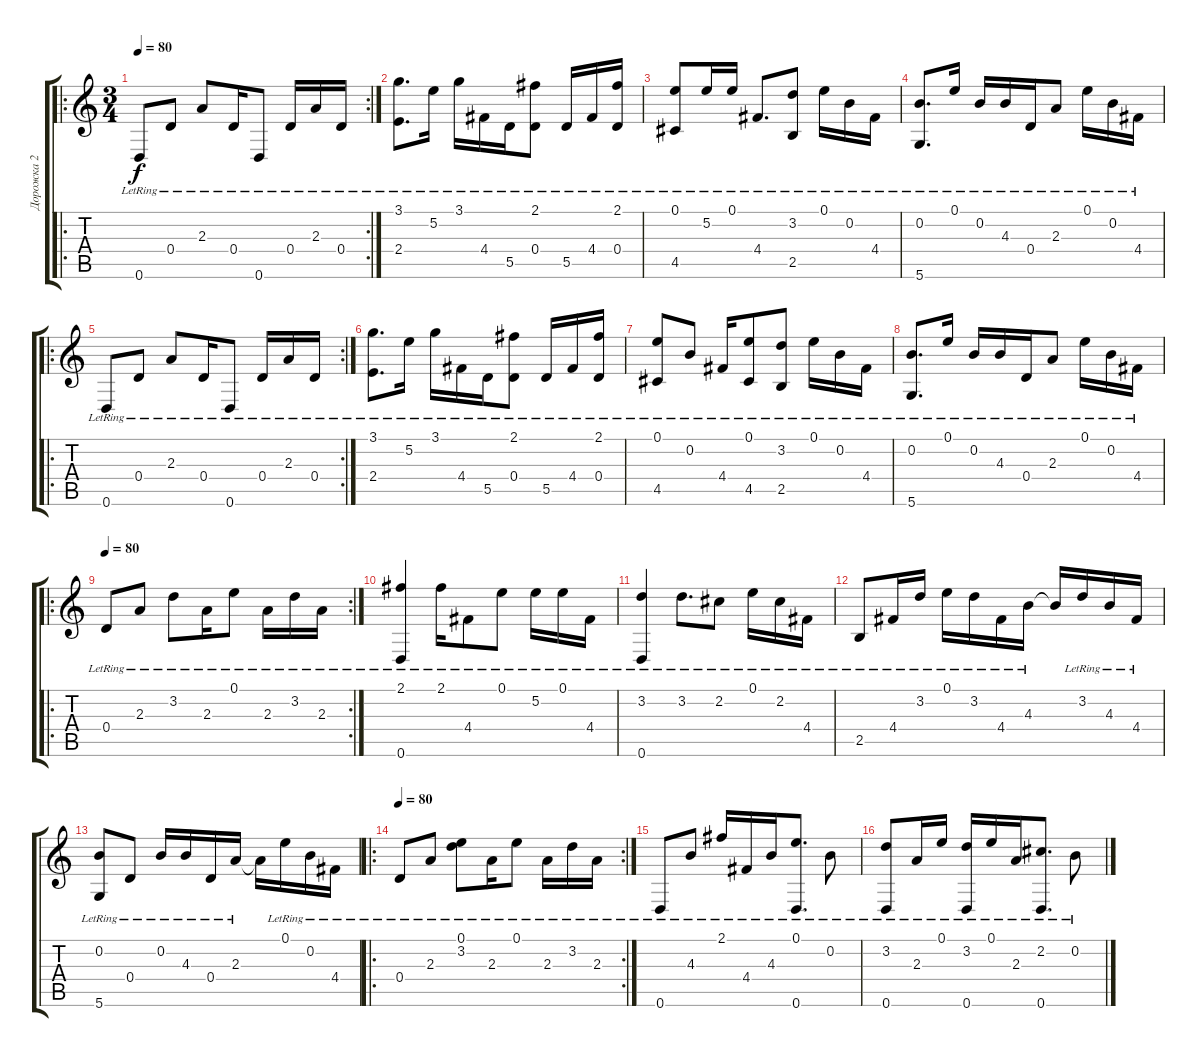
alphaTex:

\track ("Дорожка 2" "Дорожка 2") {solo instrument acousticguitarsteel}
\staff {score tabs}
\tuning (E4 B3 G3 D3 A2 D2) {hide}
\ro
\rc 2
\ts (3 4)
\tempo 80
\clef g2
\ks c
0.6{lr}.8{dy f} 0.4{lr}.8 2.3{lr}.8 0.4{lr}.16 0.6{lr}.8 0.4{lr}.16 2.3{lr}.16 0.4{lr}.16 |
(3.1{lr} 2.4{lr}).8{d} 5.2{lr}.16 3.1{lr}.16 4.4{lr}.16 5.5{lr}.16 (2.1{lr} 0.4{lr}).8 5.5{lr}.16 4.4{lr}.16 (2.1{lr} 0.4{lr}).16 |
(0.1{lr} 4.5{lr}).8 5.2{lr}.16 0.1{lr}.16 4.4{lr}.8{d} (3.2{lr} 2.5{lr}).8 0.1{lr}.16 0.2{lr}.16 4.4{lr}.16 |
(0.2{lr} 5.6{lr}).8{d} 0.1{lr}.16 0.2{lr}.16 4.3{lr}.16 0.4{lr}.16 2.3{lr}.8 0.1{lr}.16 0.2{lr}.16 4.4{lr}.16 |
\ro
\rc 2
0.6{lr}.8 0.4{lr}.8 2.3{lr}.8 0.4{lr}.16 0.6{lr}.8 0.4{lr}.16 2.3{lr}.16 0.4{lr}.16 |
(3.1{lr} 2.4{lr}).8{d} 5.2{lr}.16 3.1{lr}.16 4.4{lr}.16 5.5{lr}.16 (2.1{lr} 0.4{lr}).8 5.5{lr}.16 4.4{lr}.16 (2.1{lr} 0.4{lr}).16 |
(0.1{lr} 4.5{lr}).8 0.2{lr}.8 4.4{lr}.16 (0.1{lr} 4.5{lr}).8 (3.2{lr} 2.5{lr}).8 0.1{lr}.16 0.2{lr}.16 4.4{lr}.16 |
(0.2{lr} 5.6{lr}).8{d} 0.1{lr}.16 0.2{lr}.16 4.3{lr}.16 0.4{lr}.16 2.3{lr}.8 0.1{lr}.16 0.2{lr}.16 4.4{lr}.16 |
\ro
\rc 2
\tempo 80
0.4{lr}.8 2.3{lr}.8 3.2{lr}.8 2.3{lr}.16 0.1{lr}.8 2.3{lr}.16 3.2{lr}.16 2.3{lr}.16 |
(2.1{lr} 0.6{lr}).4 2.1{lr}.16 4.4{lr}.8 0.1{lr}.8 5.2{lr}.16 0.1{lr}.16 4.4{lr}.16 |
(3.2{lr} 0.6).4 3.2{lr}.8{d} 2.2{lr}.8 0.1{lr}.16 2.2{lr}.16 4.4{lr}.16 |
2.5{lr}.8 4.4{lr}.16 3.2{lr}.16 0.1{lr}.16 3.2{lr}.16 4.4{lr}.16 4.3{lr}.16 4.3{t}.16 3.2{lr}.16 4.3{lr}.16 4.4{lr}.16 |
(0.2{lr} 5.6{lr}).8 0.4{lr}.8 0.2{lr}.16 4.3{lr}.16 0.4{lr}.16 2.3{lr}.16 2.3{t}.16 0.1{lr}.16 0.2{lr}.16 4.4{lr}.16 |
\ro
\rc 2
\tempo 80
0.4{lr}.8 2.3{lr}.8 (0.1 3.2{lr}).8 2.3{lr}.16 0.1{lr}.8 2.3{lr}.16 3.2{lr}.16 2.3{lr}.16 |
0.6{lr}.8 4.3{lr}.8 2.1{lr}.16 4.4{lr}.16 4.3{lr}.16 (0.1{lr} 0.6{lr}).8{d} 0.2{lr}.8 |
(3.2 0.6{lr}).8 2.3{lr}.16 0.1{lr}.16 (3.2{lr} 0.6{lr}).16 0.1{lr}.16 2.3{lr}.16 (2.2{lr} 0.6{lr}).8{d} 0.2{lr}.8
